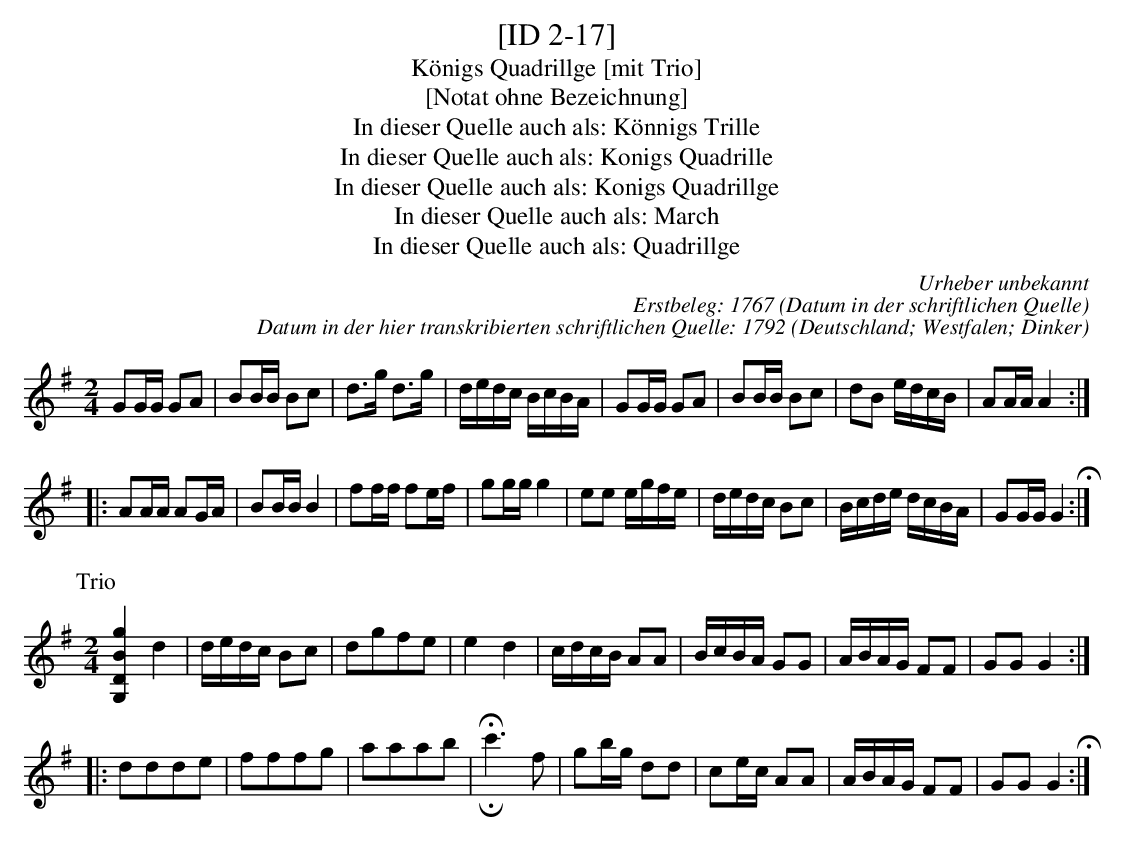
X:1
T:[ID 2-17]
Bezeichnung standardisiert: K\"onigs Quadrille
T:K\"onigs Quadrillge [mit Trio]
T:[Notat ohne Bezeichnung]
T:In dieser Quelle auch als: K\"onnigs Trille
T:In dieser Quelle auch als: Konigs Quadrille
T:In dieser Quelle auch als: Konigs Quadrillge
T:In dieser Quelle auch als: March
T:In dieser Quelle auch als: Quadrillge
C:Urheber unbekannt
C:Erstbeleg: 1767 (Datum in der schriftlichen Quelle)
C:Datum in der hier transkribierten schriftlichen Quelle: 1792
O:Deutschland; Westfalen; Dinker
M:2/4
L:1/16
K:G ionisch
G2GG G2A2 | B2BB B2c2 | d2>g2 d2>g2 | dedc BcBA | G2GG G2A2 | B2BB B2c2 | d2B2 edcB | A2AAA4 ::
A2AA A2GA | B2BB B4 | f2ff f2ef | g2ggg4 | e2e2 egfe | dedc B2c2 | Bcde dcBA | G2GGG4 H:|
P:Trio
M:2/4
[g4B4D4G,4]d4 | dedc B2c2 | d2g2f2e2 | e4d4 | cdcB A2A2 | BcBA G2G2 | ABAG F2F2 | G2G2G4 ::
d2d2d2e2 | f2f2f2g2 | a2a2a2b2 | H!invertedfermata!c'6f2 | g2bg d2d2 | c2ec A2A2 | ABAG F2F2 | G2G2G4 H:|
